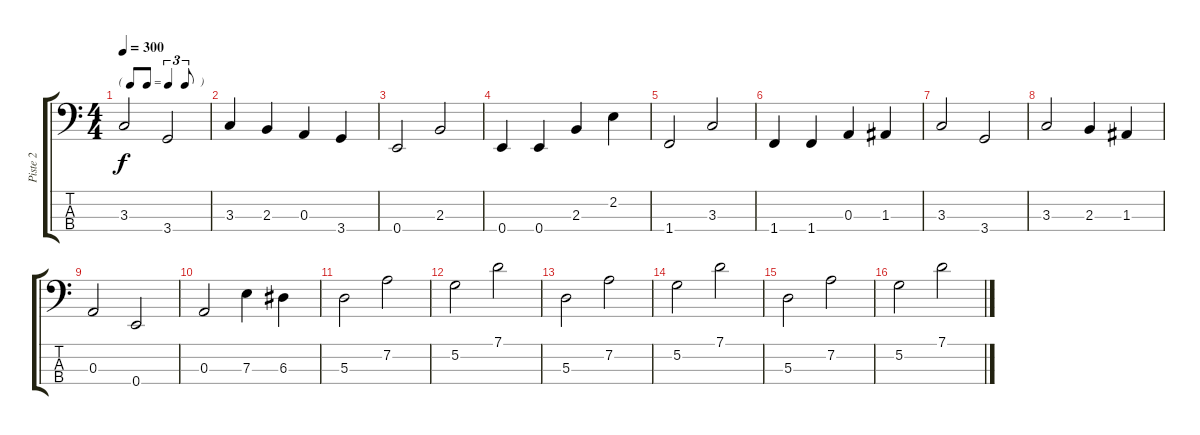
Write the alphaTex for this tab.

\track ("Piste 2" "Piste 2") {instrument acousticbass}
\staff {score tabs}
\tuning (G2 D2 A1 E1) {hide}
\ts (4 4)
\tf triplet8th
\tempo 300
\clef f4
\ks c
3.3.2{dy f} 3.4.2 |
3.3.4 2.3.4 0.3.4 3.4.4 |
0.4.2 2.3.2 |
0.4.4 0.4.4 2.3.4 2.2.4 |
1.4.2 3.3.2 |
1.4.4 1.4.4 0.3.4 1.3.4 |
3.3.2 3.4.2 |
3.3.2 2.3.4 1.3.4 |
0.3.2 0.4.2 |
0.3.2 7.3.4 6.3.4 |
5.3.2 7.2.2 |
5.2.2 7.1.2 |
5.3.2 7.2.2 |
5.2.2 7.1.2 |
5.3.2 7.2.2 |
5.2.2 7.1.2
